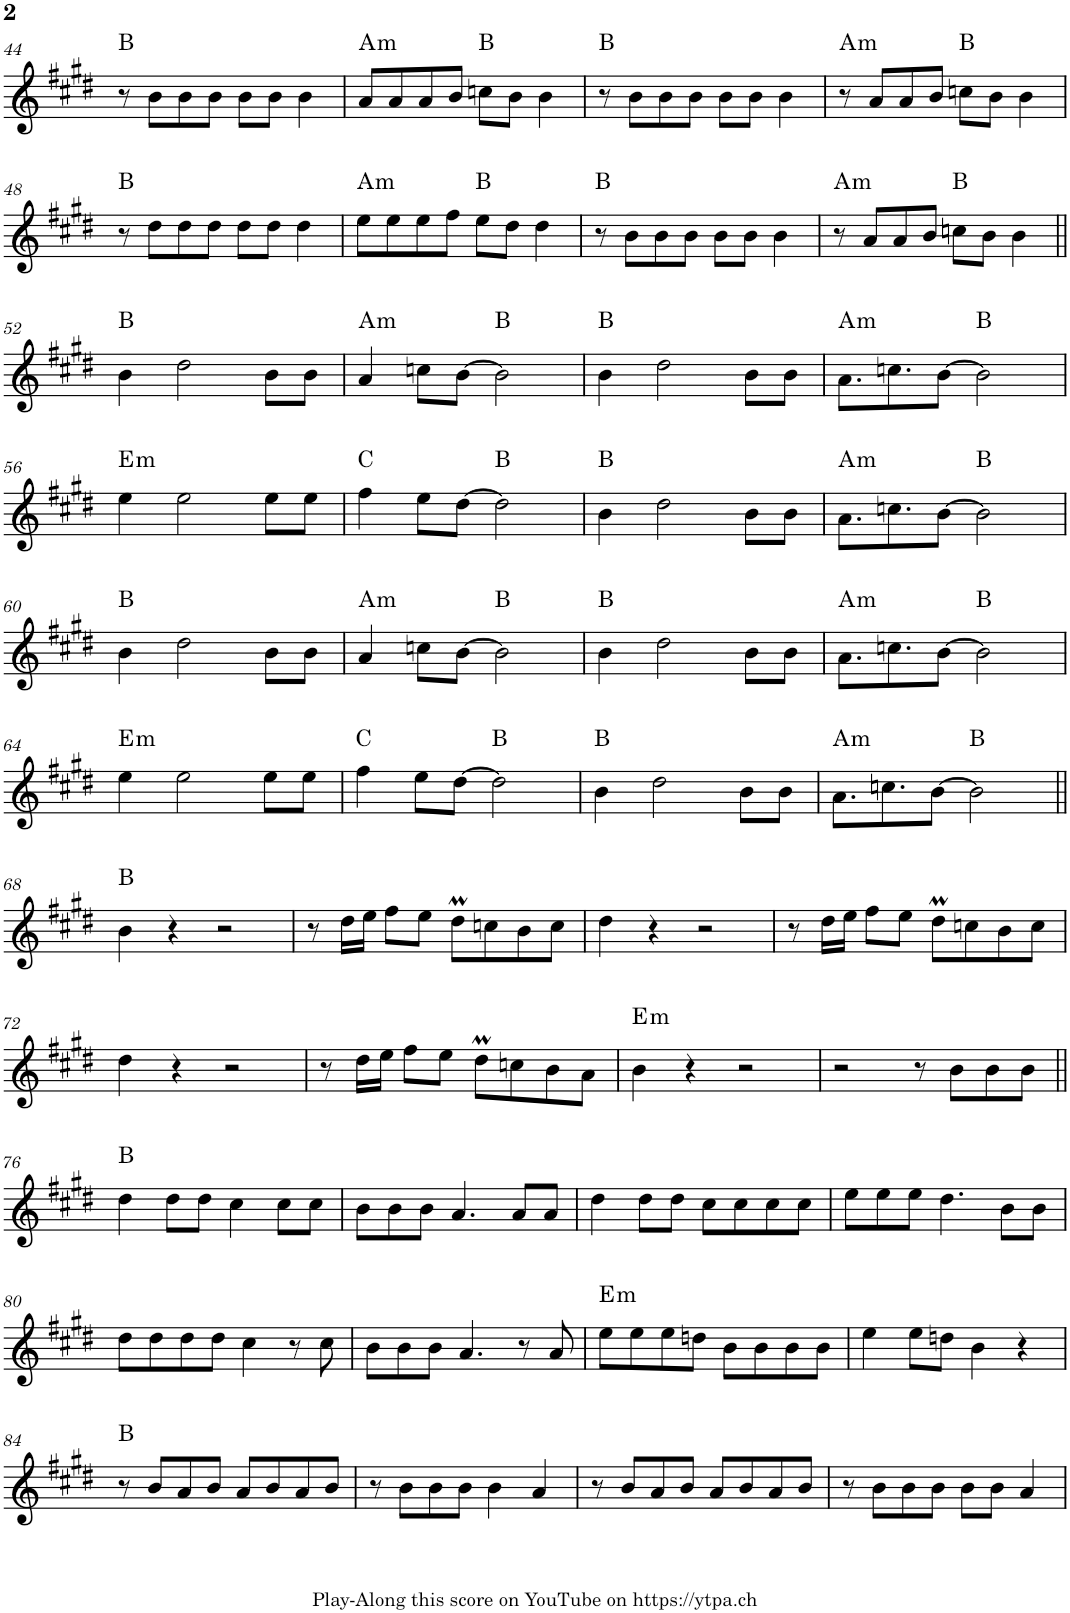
**kern	**harte
*part1	*part1
*staff1	*
*I"Piano	*
*I'Pno.	*
!!LO:PB:g=z
*clefG2	*
*k[f#c#g#d#]	*
*M4/4	*
=44	=44
8r	B:maj
8b\L	.
8b\	.
8b\J	.
8b\L	.
8b\J	.
4b\	.
=45	=45
!	!LO:H:kt=m
8a/L	A:min
8a/	.
8a/	.
8b/J	.
8ccn\L	B:maj
8b\J	.
4b\	.
=46	=46
8r	B:maj
8b\L	.
8b\	.
8b\J	.
8b\L	.
8b\J	.
4b\	.
=47	=47
!	!LO:H:kt=m
8r	A:min
8a/L	.
8a/	.
8b/J	.
8ccn\L	B:maj
8b\J	.
4b\	.
!!LO:LB:g=z
=48	=48
8r	B:maj
8dd#\L	.
8dd#\	.
8dd#\J	.
8dd#\L	.
8dd#\J	.
4dd#\	.
=49	=49
!	!LO:H:kt=m
8ee\L	A:min
8ee\	.
8ee\	.
8ff#\J	.
8ee\L	B:maj
8dd#\J	.
4dd#\	.
=50	=50
8r	B:maj
8b\L	.
8b\	.
8b\J	.
8b\L	.
8b\J	.
4b\	.
=51	=51
!	!LO:H:kt=m
8r	A:min
8a/L	.
8a/	.
8b/J	.
8ccn\L	B:maj
8b\J	.
4b\	.
!!LO:LB:g=z
=52||	=52||
4b\	B:maj
2dd#\	.
8b\L	.
8b\J	.
=53	=53
!	!LO:H:kt=m
4a/	A:min
8ccn\L	.
[8b\J	.
2b\]	B:maj
=54	=54
4b\	B:maj
2dd#\	.
8b\L	.
8b\J	.
=55	=55
!	!LO:H:kt=m
8.a\L	A:min
8.ccn\	.
[8b\J	.
2b\]	B:maj
!!LO:LB:g=z
=56	=56
!	!LO:H:kt=m
4ee\	E:min
2ee\	.
8ee\L	.
8ee\J	.
=57	=57
4ff#\	C:maj
8ee\L	.
[8dd#\J	.
2dd#\]	B:maj
=58	=58
4b\	B:maj
2dd#\	.
8b\L	.
8b\J	.
=59	=59
!	!LO:H:kt=m
8.a\L	A:min
8.ccn\	.
[8b\J	.
2b\]	B:maj
!!LO:LB:g=z
=60	=60
4b\	B:maj
2dd#\	.
8b\L	.
8b\J	.
=61	=61
!	!LO:H:kt=m
4a/	A:min
8ccn\L	.
[8b\J	.
2b\]	B:maj
=62	=62
4b\	B:maj
2dd#\	.
8b\L	.
8b\J	.
=63	=63
!	!LO:H:kt=m
8.a\L	A:min
8.ccn\	.
[8b\J	.
2b\]	B:maj
!!LO:LB:g=z
=64	=64
!	!LO:H:kt=m
4ee\	E:min
2ee\	.
8ee\L	.
8ee\J	.
=65	=65
4ff#\	C:maj
8ee\L	.
[8dd#\J	.
2dd#\]	B:maj
=66	=66
4b\	B:maj
2dd#\	.
8b\L	.
8b\J	.
=67	=67
!	!LO:H:kt=m
8.a\L	A:min
8.ccn\	.
[8b\J	.
2b\]	B:maj
!!LO:LB:g=z
=68||	=68||
4b\	B:maj
4r	.
2r	.
=69	=69
8r	.
16dd#\LL	.
16ee\JJ	.
8ff#\L	.
8ee\J	.
8dd#m\L	.
8ccn\	.
8b\	.
8cc\J	.
=70	=70
4dd#\	.
4r	.
2r	.
=71	=71
8r	.
16dd#\LL	.
16ee\JJ	.
8ff#\L	.
8ee\J	.
8dd#m\L	.
8ccn\	.
8b\	.
8cc\J	.
!!LO:LB:g=z
=72	=72
4dd#\	.
4r	.
2r	.
=73	=73
8r	.
16dd#\LL	.
16ee\JJ	.
8ff#\L	.
8ee\J	.
8dd#m\L	.
8ccn\	.
8b\	.
8a\J	.
=74	=74
!	!LO:H:kt=m
4b\	E:min
4r	.
2r	.
=75	=75
2r	.
8r	.
8b\L	.
8b\	.
8b\J	.
!!LO:LB:g=z
=76||	=76||
4dd#\	B:maj
8dd#\L	.
8dd#\J	.
4cc#\	.
8cc#\L	.
8cc#\J	.
=77	=77
8b\L	.
8b\	.
8b\J	.
4.a/	.
8a/L	.
8a/J	.
=78	=78
4dd#\	.
8dd#\L	.
8dd#\J	.
8cc#\L	.
8cc#\	.
8cc#\	.
8cc#\J	.
=79	=79
8ee\L	.
8ee\	.
8ee\J	.
4.dd#\	.
8b\L	.
8b\J	.
!!LO:LB:g=z
=80	=80
8dd#\L	.
8dd#\	.
8dd#\	.
8dd#\J	.
4cc#\	.
8r	.
8cc#\	.
=81	=81
8b\L	.
8b\	.
8b\J	.
4.a/	.
8r	.
8a/	.
=82	=82
!	!LO:H:kt=m
8ee\L	E:min
8ee\	.
8ee\	.
8ddn\J	.
8b\L	.
8b\	.
8b\	.
8b\J	.
=83	=83
4ee\	.
8ee\L	.
8ddn\J	.
4b\	.
4r	.
!!LO:LB:g=z
=84	=84
8r	B:maj
8b/L	.
8a/	.
8b/J	.
8a/L	.
8b/	.
8a/	.
8b/J	.
=85	=85
8r	.
8b\L	.
8b\	.
8b\J	.
4b\	.
4a/	.
=86	=86
8r	.
8b/L	.
8a/	.
8b/J	.
8a/L	.
8b/	.
8a/	.
8b/J	.
=87	=87
8r	.
8b\L	.
8b\	.
8b\J	.
8b\L	.
8b\J	.
4a/	.
=	=
*-	*-
